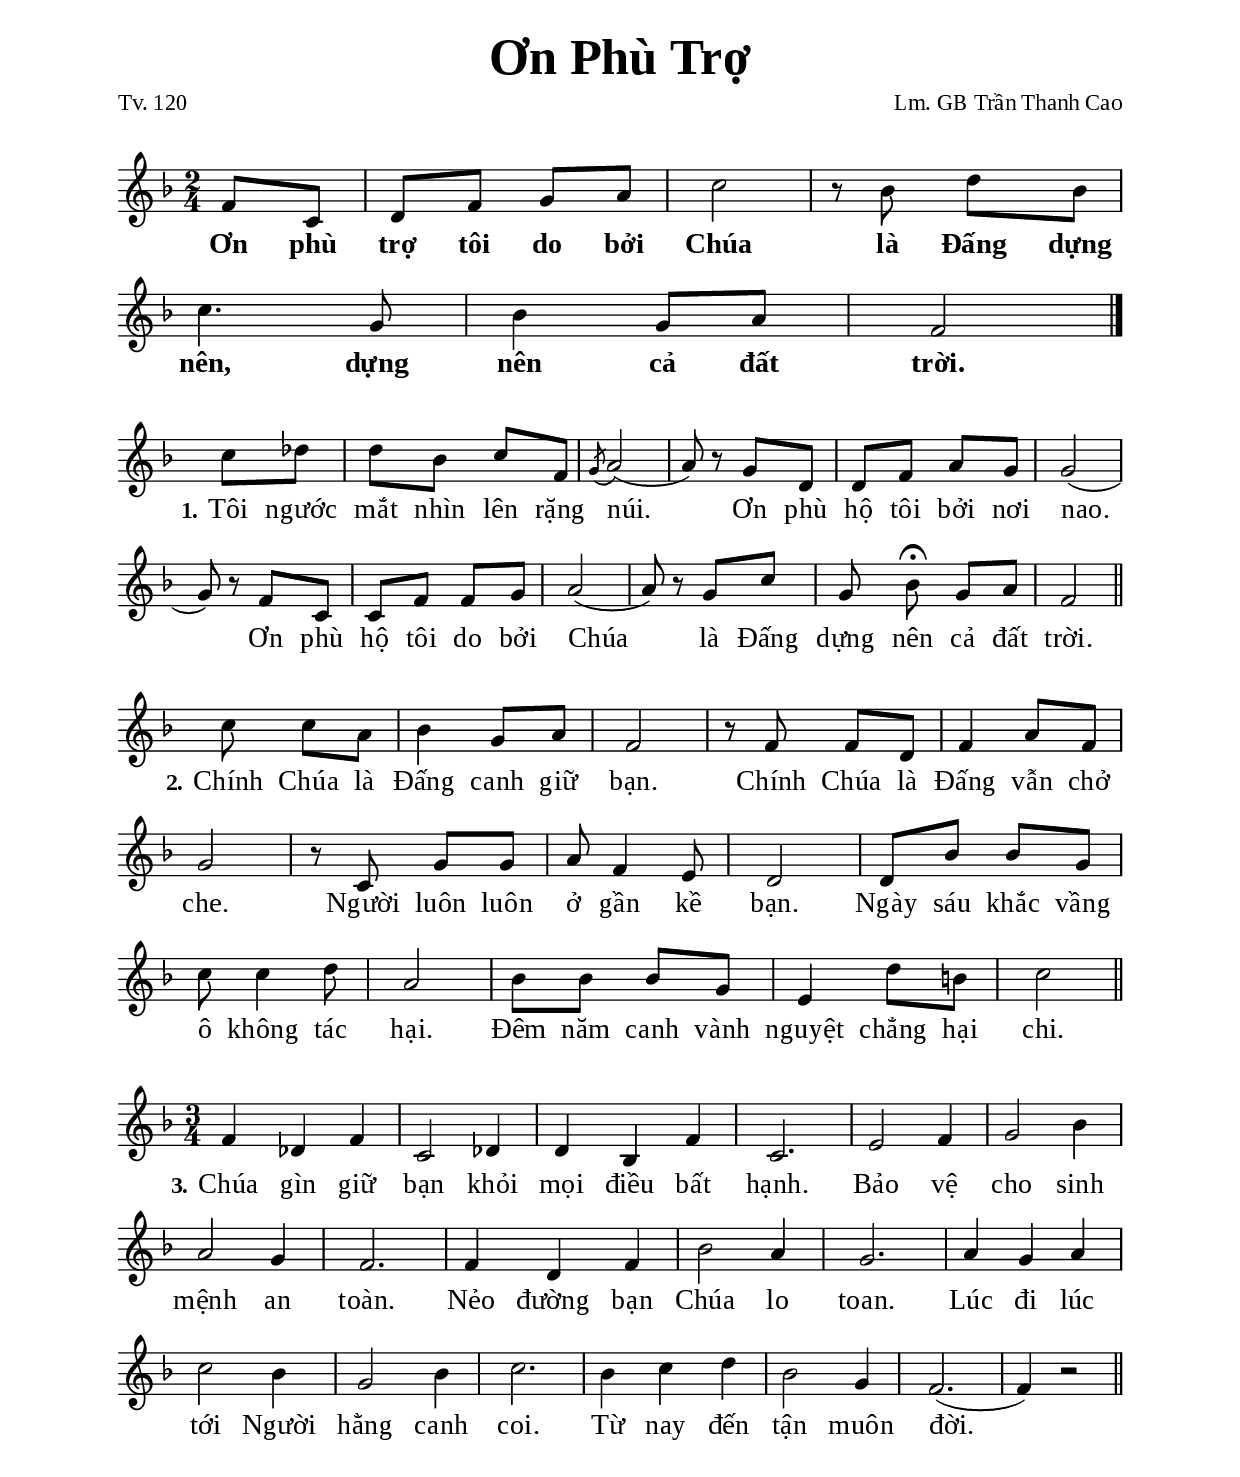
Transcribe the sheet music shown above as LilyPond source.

% Cài đặt chung
\version "2.22.1"
\include "english.ly"

\header {
  title = \markup { \fontsize #3 "Ơn Phù Trợ" }
  poet = "Tv. 120"
  composer = "Lm. GB Trần Thanh Cao"
  arranger = " "
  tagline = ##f
}

\paper {
  #(set-paper-size "a4")
  top-margin = 10\mm
  bottom-margin = 10\mm
  left-margin = 20\mm
  right-margin = 20\mm
  indent = #0
  #(define fonts
    (make-pango-font-tree
      "Liberation Serif"
      "Liberation Serif"
      "Liberation Serif"
      (/ 20 20)))
  page-count = #1
}

% Nhạc điệp khúc
nhacDiepKhuc = \relative c' {
  \partial 4 f8 c |
  d f g a |
  c2 |
  r8 bf d bf |
  c4. g8 |
  bf4 g8 a |
  f2 \bar "|."
}

% Nhạc phiên khúc
nhacPhienKhucMot = \relative c'' {
  \partial 4 c8 df |
  d bf c f, |
  \acciaccatura g8 a2 ( |
  a8) r g d |
  d f a g |
  g2 ( |
  g8) r8 f c |
  c f f g |
  a2 ( |
  a8) r g c |
  \autoBeamOff
  g bf \fermata
  \autoBeamOn
  g a |
  f2 \bar "||"
}

nhacPhienKhucHai = \relative c'' {
  \partial 4. c8 c a |
  bf4 g8 a |
  f2 |
  r8 f f d |
  f4 a8 f |
  g2 |
  r8 c, g' g |
  a f4 e8 |
  d2 |
  d8 bf' bf g |
  c c4 d8 |
  a2 |
  bf8 bf bf g |
  e4 d'8 b! |
  c2 \bar "||"
}

nhacPhienKhucBa = \relative c' {
  f4 df f |
  c2 df4 |
  d bf f' |
  c2. |
  e2 f4 |
  g2 bf4 |
  a2 g4 |
  f2. |
  f4 d f |
  bf2 a4 |
  g2. |
  a4 g a |
  c2 bf4 |
  g2 bf4 |
  c2. |
  bf4 c d |
  bf2 g4 |
  f2. ( |
  f4) r2 \bar "||"
}

% Lời điệp khúc
loiDiepKhuc = \lyricmode {
  Ơn phù trợ tôi do bởi Chúa
  là Đấng dựng nên, dựng nên cả đất trời.
}

% Lời phiên khúc
loiPhienKhucMot = \lyricmode {
  \set stanza = #"1."
  Tôi ngước mắt nhìn lên rặng núi.
  Ơn phù hộ tôi bởi nơi nao.
  Ơn phù hộ tôi do bởi Chúa
  là Đấng dựng nên cả đất trời.
}

loiPhienKhucHai = \lyricmode {
  \set stanza = #"2."
  Chính Chúa là Đấng canh giữ bạn.
  Chính Chúa là Đấng vẫn chở che.
  Người luôn luôn ở gần kề bạn.
  Ngày sáu khắc vầng ô không tác hại.
  Đêm năm canh vành nguyệt chẳng hại chi.
}

loiPhienKhucBa = \lyricmode {
  \set stanza = #"3."
  Chúa gìn giữ bạn khỏi mọi điều bất hạnh.
  Bảo vệ cho sinh mệnh an toàn.
  Nẻo đường bạn Chúa lo toan.
  Lúc đi lúc tới Người hằng canh coi.
  Từ nay đến tận muôn đời.
}


% Dàn trang
\score {
  \new ChoirStaff <<
    \new Staff = diepKhuc \with {
        \consists "Merge_rests_engraver"
        %\magnifyStaff #(magstep +1)
      }
      <<
      \new Voice = beSop {
        \key f \major \time 2/4 \stemNeutral \nhacDiepKhuc
      }
    >>
    \new Lyrics \lyricsto beSop \loiDiepKhuc
  >>
  \layout {
    \override Lyrics.LyricText.font-series = #'bold
    \override Lyrics.LyricText.font-size = #+2
    \override Lyrics.LyricSpace.minimum-distance = #4.0
    \override Score.BarNumber.break-visibility = ##(#f #f #f)
    \override Score.SpacingSpanner.uniform-stretching = ##t
  }
}

\score {
  \new ChoirStaff <<
    \new Staff = phienKhuc \with {
        %\magnifyStaff #(magstep +1)
      }
      <<
      \new Voice = beSop {
        \key f \major \time 2/4 \nhacPhienKhucMot
      }
    >>
    \new Lyrics \lyricsto beSop \loiPhienKhucMot
  >>
  \layout {
    \override Staff.TimeSignature.transparent = ##t
    \override Lyrics.LyricText.font-size = #+2
    \override Lyrics.LyricSpace.minimum-distance = #1.6
    \override Score.BarNumber.break-visibility = ##(#f #f #f)
    \override Score.SpacingSpanner.uniform-stretching = ##t
  } 
}

\score {
  \new ChoirStaff <<
    \new Staff = phienKhuc \with {
        %\magnifyStaff #(magstep +1)
      }
      <<
      \new Voice = beSop {
        \key f \major \time 2/4 \nhacPhienKhucHai
      }
    >>
    \new Lyrics \lyricsto beSop \loiPhienKhucHai
  >>
  \layout {
    \override Staff.TimeSignature.transparent = ##t
    \override Lyrics.LyricText.font-size = #+2
    \override Lyrics.LyricSpace.minimum-distance = #1.4
    \override Score.BarNumber.break-visibility = ##(#f #f #f)
    \override Score.SpacingSpanner.uniform-stretching = ##t
  } 
}

\score {
  \new ChoirStaff <<
    \new Staff = phienKhuc \with {
        %\magnifyStaff #(magstep +1)
      }
      <<
      \new Voice = beSop {
        \key f \major \time 3/4 \nhacPhienKhucBa
      }
    >>
    \new Lyrics \lyricsto beSop \loiPhienKhucBa
  >>
  \layout {
    %\override Staff.TimeSignature.transparent = ##t
    \override Lyrics.LyricText.font-size = #+2
    \override Lyrics.LyricSpace.minimum-distance = #2.0
    \override Score.BarNumber.break-visibility = ##(#f #f #f)
    \override Score.SpacingSpanner.uniform-stretching = ##t
  } 
}
